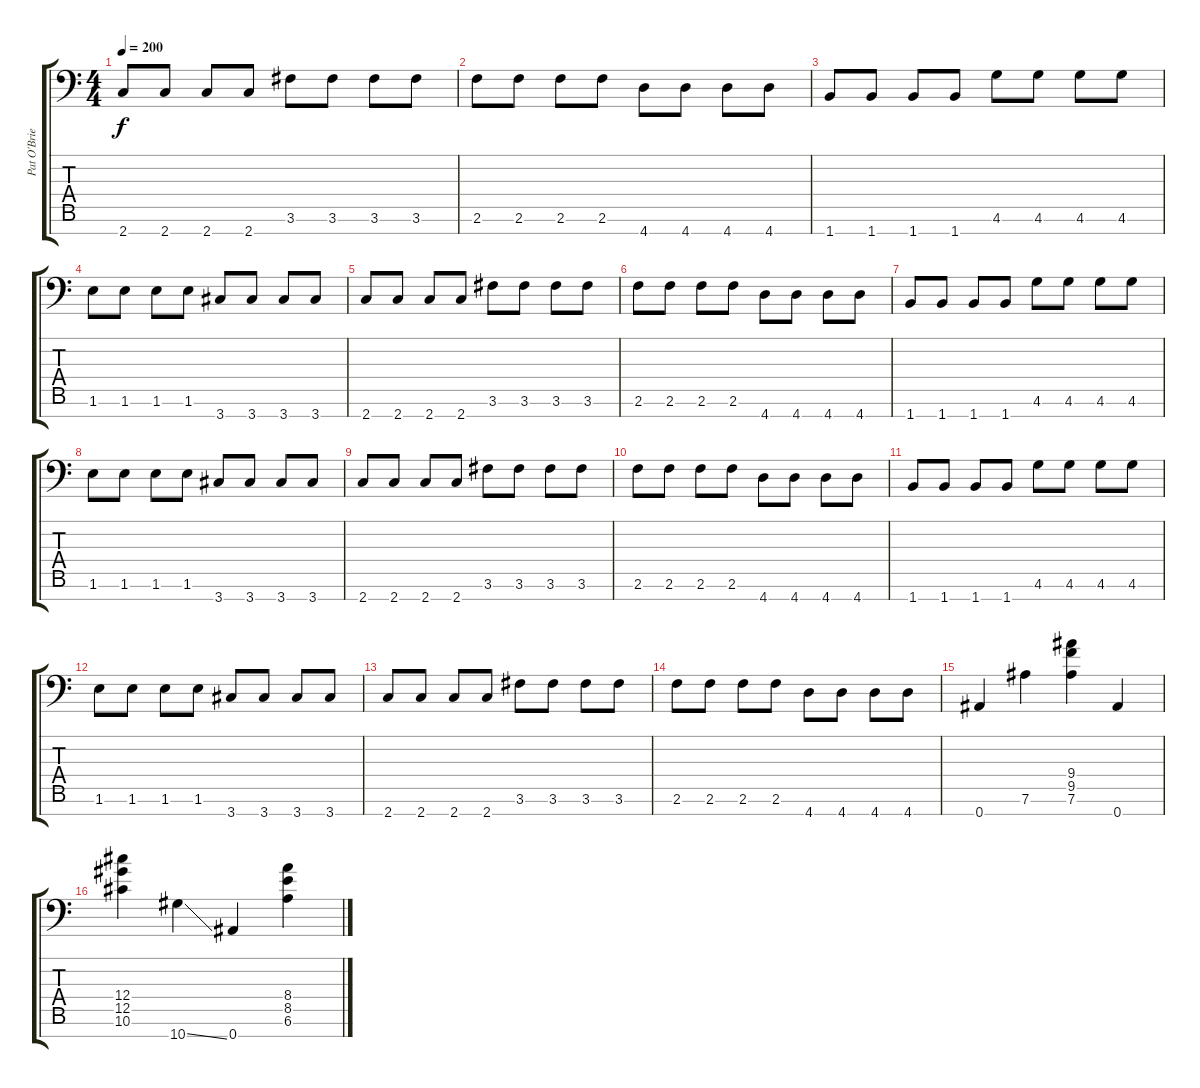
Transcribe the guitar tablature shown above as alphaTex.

\track ("Pat O'Brien" "Pat O'Brie") {instrument distortionguitar}
\staff {score tabs}
\tuning (Eb4 Bb3 Gb3 Db3 Ab2 Eb2 Bb1) {hide}
\ts (4 4)
\tempo 200
\clef f4
\ks c
2.7.8{dy f} 2.7.8 2.7.8 2.7.8 3.6.8 3.6.8 3.6.8 3.6.8 |
2.6.8 2.6.8 2.6.8 2.6.8 4.7.8 4.7.8 4.7.8 4.7.8 |
1.7.8 1.7.8 1.7.8 1.7.8 4.6.8 4.6.8 4.6.8 4.6.8 |
1.6.8 1.6.8 1.6.8 1.6.8 3.7.8 3.7.8 3.7.8 3.7.8 |
2.7.8 2.7.8 2.7.8 2.7.8 3.6.8 3.6.8 3.6.8 3.6.8 |
2.6.8 2.6.8 2.6.8 2.6.8 4.7.8 4.7.8 4.7.8 4.7.8 |
1.7.8 1.7.8 1.7.8 1.7.8 4.6.8 4.6.8 4.6.8 4.6.8 |
1.6.8 1.6.8 1.6.8 1.6.8 3.7.8 3.7.8 3.7.8 3.7.8 |
2.7.8 2.7.8 2.7.8 2.7.8 3.6.8 3.6.8 3.6.8 3.6.8 |
2.6.8 2.6.8 2.6.8 2.6.8 4.7.8 4.7.8 4.7.8 4.7.8 |
1.7.8 1.7.8 1.7.8 1.7.8 4.6.8 4.6.8 4.6.8 4.6.8 |
1.6.8 1.6.8 1.6.8 1.6.8 3.7.8 3.7.8 3.7.8 3.7.8 |
2.7.8 2.7.8 2.7.8 2.7.8 3.6.8 3.6.8 3.6.8 3.6.8 |
2.6.8 2.6.8 2.6.8 2.6.8 4.7.8 4.7.8 4.7.8 4.7.8 |
0.7.4 7.6.4 (9.4 9.5 7.6).4 0.7.4 |
(12.4 12.5 10.6).4 10.7{ss}.4 0.7.4 (8.4 8.5 6.6).4
